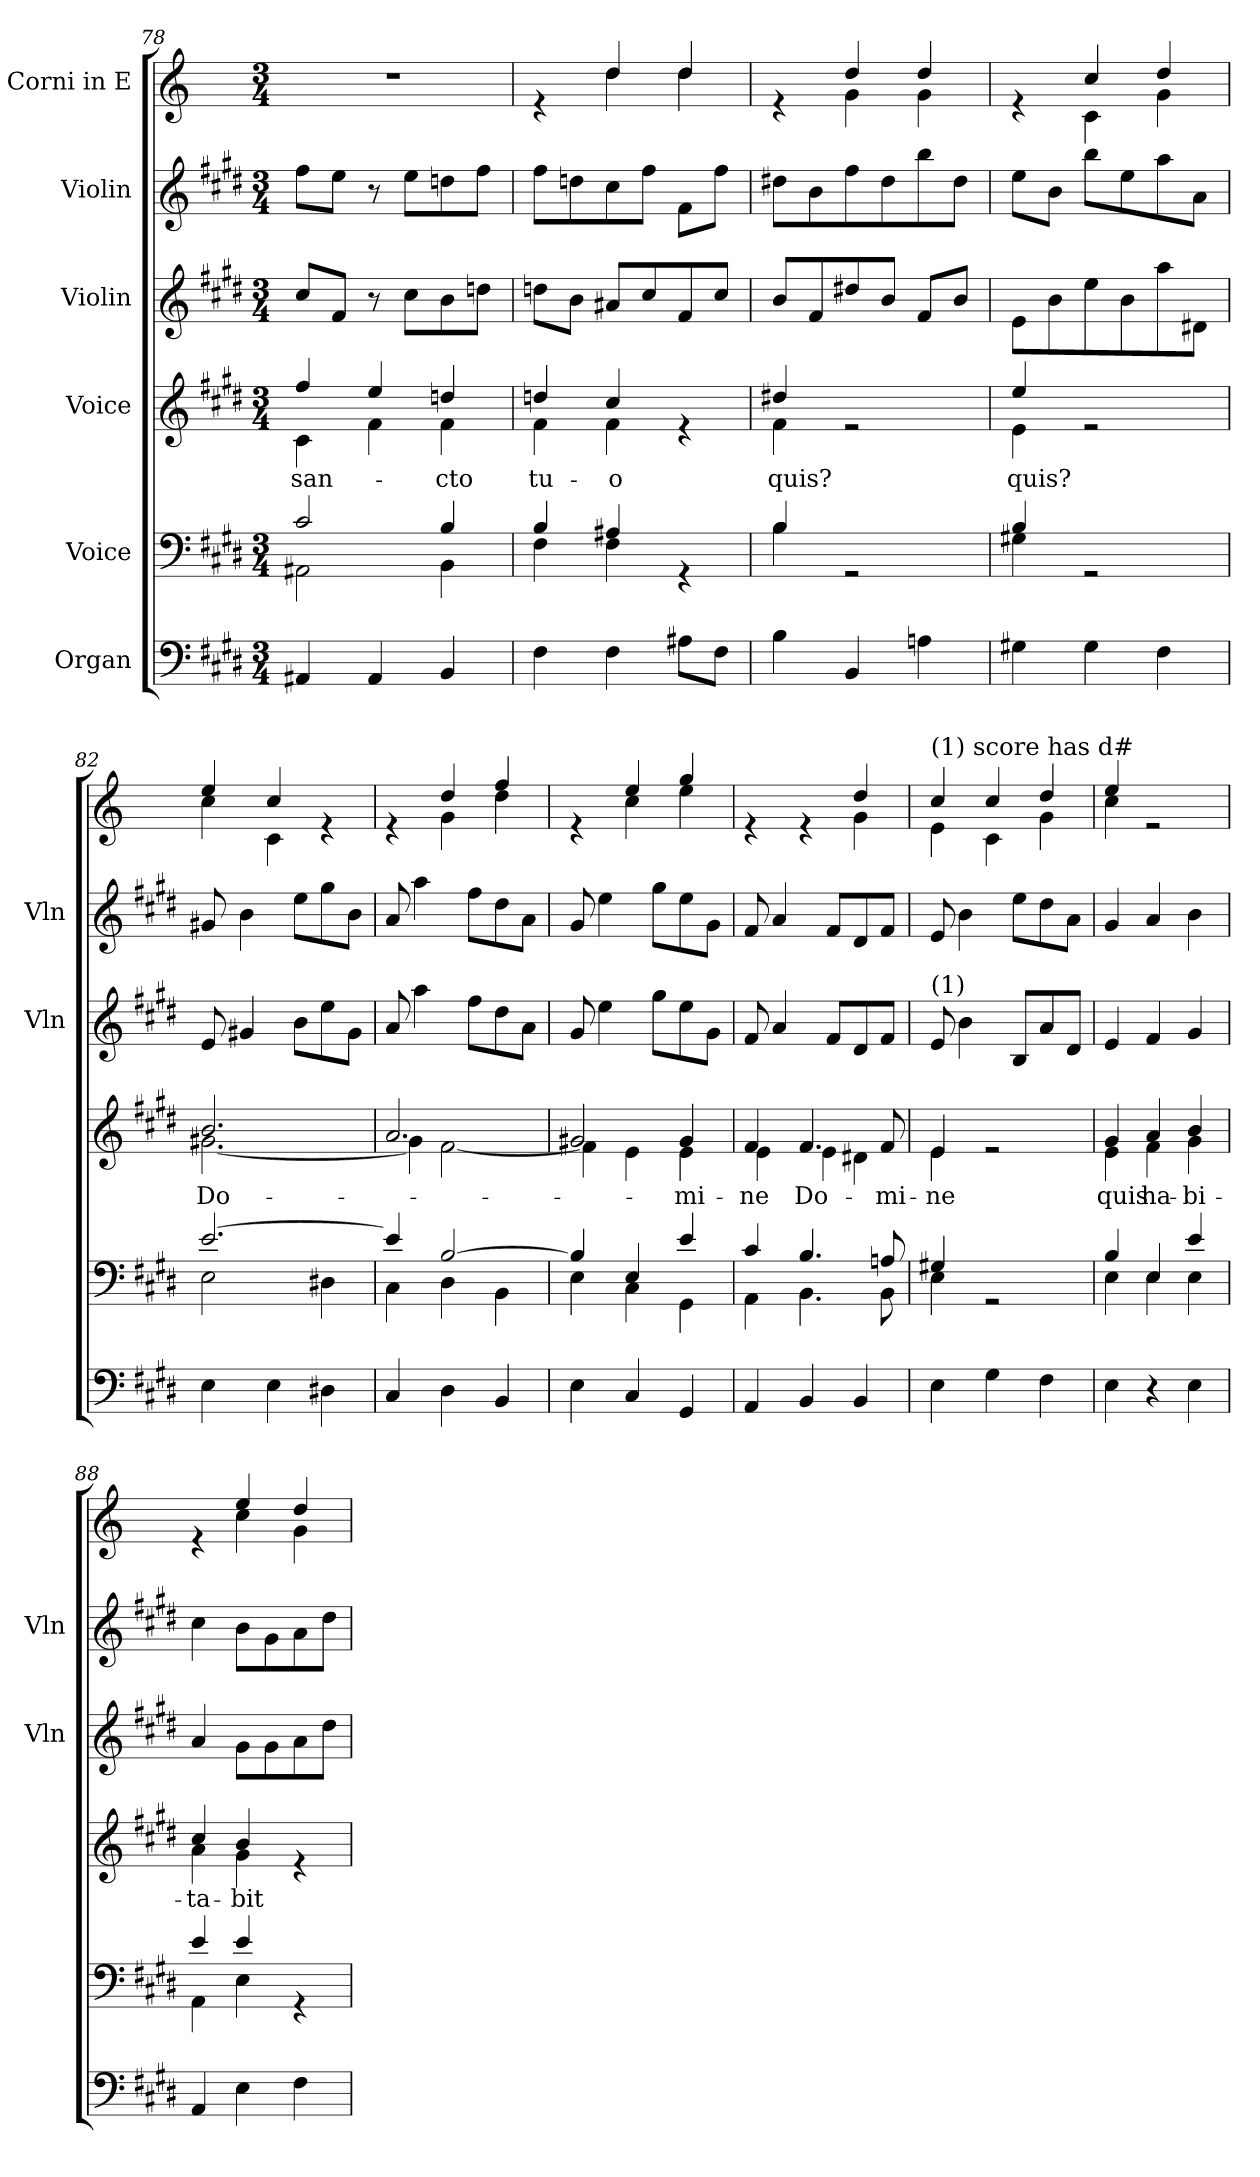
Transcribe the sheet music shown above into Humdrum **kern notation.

**kern	**kern	**kern	**text	**kern	**kern	**kern
*part6	*part5	*part4	*part4	*part3	*part2	*part1
*staff6	*staff5	*staff4	*staff4	*staff3	*staff2	*staff1
*I"Organ	*I"Voice	*I"Voice	*	*I"Violin	*I"Violin	*I"Corni in E
*	*	*	*	*I'Vln	*I'Vln	*
!!LO:LB:g=z
*clefF4	*clefF4	*clefG2	*	*clefG2	*clefG2	*clefG2
*	*	*	*	*	*	*ITrd5c8
*k[f#c#g#d#]	*k[f#c#g#d#]	*k[f#c#g#d#]	*	*k[f#c#g#d#]	*k[f#c#g#d#]	*k[f#c#g#d#]
*M3/4	*M3/4	*M3/4	*	*M3/4	*M3/4	*M3/4
=78	=78	=78	=78	=78	=78	=78
*	*^	*	*	*	*	*
!	!	!	!	!LO:LY:b	!	!	!
*	*	*	*^	*	*	*	*
4AA#X/	2c#/	2AA#X\	4ff#/	4c#\	san-	8cc#/L	8ff#\L	2.r
.	.	.	.	.	.	8f#/J	8ee\J	.
4AA#/	.	.	4ee/	4f#\	.	8r	8r	.
.	.	.	.	.	.	8cc#\L	8ee\L	.
!	!	!	!	!	!LO:LY:b	!	!	!
4BB/	4B/	4BB\	4ddn/	4f#\	-cto	8b\	8ddn\	.
.	.	.	.	.	.	8ddn\J	8ff#\J	.
=79	=79	=79	=79	=79	=79	=79	=79	=79
!	!	!	!	!	!LO:LY:b	!	!	!
*	*	*	*	*	*	*	*	*^
4F#\	4B/	4F#\	4ddn/	4f#\	tu-	8ddn\L	8ff#\L	4re	4ryy
.	.	.	.	.	.	8b\J	8ddn\	.	.
!	!	!	!	!	!LO:LY:b	!	!	!	!
4F#\	4A#X/	4F#\	4cc#/	4f#\	-o	8a#X/L	8cc#\	4f#/	4f#\
.	.	.	.	.	.	8cc#/	8ff#\J	.	.
8A#X\L	4rGG	4ryy	4re	4ryy	.	8f#/	8f#\L	4f#/	4f#\
8F#\J	.	.	.	.	.	8cc#/J	8ff#\J	.	.
=80	=80	=80	=80	=80	=80	=80	=80	=80	=80
!	!	!	!	!	!LO:LY:b	!	!	!	!
4B\	4B/	4B\	4dd#X/	4f#\	quis?	8b/L	8dd#X\L	4re	4ryy
.	.	.	.	.	.	8f#/	8b\	.	.
4BB/	2rGG	2ryy	2re	2ryy	.	8dd#X/	8ff#\	4f#/	4B\
.	.	.	.	.	.	8b/J	8dd#\	.	.
4An\	.	.	.	.	.	8f#/L	8bb\	4f#/	4B\
.	.	.	.	.	.	8b/J	8dd#\J	.	.
=81	=81	=81	=81	=81	=81	=81	=81	=81	=81
!	!	!	!	!	!LO:LY:b	!	!	!	!
4G#X\	4B/	4G#X\	4ee/	4e\	quis?	8e\L	8ee\L	4re	4ryy
.	.	.	.	.	.	8b\	8b\J	.	.
4G#\	2rGG	2ryy	2re	2ryy	.	8ee\	8bb\L	4e/	4E\
.	.	.	.	.	.	8b\	8ee\	.	.
4F#\	.	.	.	.	.	8aa\	8aa\	4f#/	4B\
.	.	.	.	.	.	8d#X\J	8a\J	.	.
=82	=82	=82	=82	=82	=82	=82	=82	=82	=82
!	!	!	!	!	!LO:LY:b	!	!	!	!
4E\	[2.e/	2E\	2.b/	[2.g#X\	Do-	8e/	8g#X/	4g#/	4e\
.	.	.	.	.	.	4g#X/	4b\	.	.
4E\	.	.	.	.	.	.	.	4e/	4E\
.	.	.	.	.	.	8b\L	8ee\L	.	.
4D#X\	.	4D#X\	.	.	.	8ee\	8gg#\	4re	4ryy
.	.	.	.	.	.	8g#\J	8b\J	.	.
!!LO:PB:g=z	!!
=83	=83	=83	=83	=83	=83	=83	=83	=83	=83
4C#/	4e/]	4C#\	2.a/	4g#\]	.	8a/	8a/	4re	4ryy
.	.	.	.	.	.	4aa\	4aa\	.	.
4D#\	[2B/	4D#\	.	[2f#\	.	.	.	4f#/	4B\
.	.	.	.	.	.	8ff#\L	8ff#\L	.	.
4BB/	.	4BB\	.	.	.	8dd#\	8dd#\	4a/	4f#\
.	.	.	.	.	.	8a\J	8a\J	.	.
=84	=84	=84	=84	=84	=84	=84	=84	=84	=84
4E\	4B/]	4E\	2g#X/	4f#\]	.	8g#/	8g#/	4re	4ryy
.	.	.	.	.	.	4ee\	4ee\	.	.
4C#/	4E/	4C#\	.	4e\	.	.	.	4g#/	4e\
.	.	.	.	.	.	8gg#\L	8gg#\L	.	.
!	!	!	!	!	!LO:LY:b	!	!	!	!
4GG#/	4e/	4GG#\	4g#/	4e\	-mi-	8ee\	8ee\	4b/	4g#\
.	.	.	.	.	.	8g#\J	8g#\J	.	.
=85	=85	=85	=85	=85	=85	=85	=85	=85	=85
!	!	!	!	!	!LO:LY:b	!	!	!	!
4AA/	4c#/	4AA\	4f#/	4e\	-ne	8f#/	8f#/	4re	2ryy
.	.	.	.	.	.	4a/	4a/	.	.
!	!	!	!	!	!LO:LY:b	!	!	!	!
4BB/	4.B/	4.BB\	4.f#/	4e\	Do-	.	.	4re	.
.	.	.	.	.	.	8f#/L	8f#/L	.	.
4BB/	.	.	.	4d#X\	.	8d#/	8d#/	4f#/	4B\
!	!	!	!	!	!LO:LY:b	!	!	!	!
.	8An/	8BB\	8f#/	.	-mi-	8f#/J	8f#/J	.	.
=86	=86	=86	=86	=86	=86	=86	=86	=86	=86
!	!	!	!	!	!	!	!	!LO:TX:a:t=(1) score has d#	!
!	!	!	!	!	!	!LO:TX:a:t=(1)	!	!	!
!	!	!	!	!	!LO:LY:b	!	!	!	!
4E\	4G#X/	4E\	4e/	4e\	-ne	8e/	8e/	4e/	4G#\
.	.	.	.	.	.	4b\	4b\	.	.
4G#\	2rGG	2ryy	2re	2ryy	.	.	.	4e/	4E\
.	.	.	.	.	.	8B/L	8ee\L	.	.
4F#\	.	.	.	.	.	8a/	8dd#\	4f#/	4B\
.	.	.	.	.	.	8d#/J	8a\J	.	.
=87	=87	=87	=87	=87	=87	=87	=87	=87	=87
!	!	!	!	!	!LO:LY:b	!	!	!	!
4E\	4B/	4E\	4g#/	4e\	quis	4e/	4g#/	4g#/	4e\
!	!	!	!	!	!LO:LY:b	!	!	!	!
4r	4E/	4E\	4a/	4f#\	ha-	4f#/	4a/	2re	2ryy
!	!	!	!	!	!LO:LY:b	!	!	!	!
4E\	4e/	4E\	4b/	4g#\	-bi-	4g#/	4b\	.	.
=88	=88	=88	=88	=88	=88	=88	=88	=88	=88
!	!	!	!	!	!LO:LY:b	!	!	!	!
4AA/	4e/	4AA\	4cc#/	4a\	-ta-	4a/	4cc#\	4re	4ryy
!	!	!	!	!	!LO:LY:b	!	!	!	!
4E\	4e/	4E\	4b/	4g#\	-bit	8g#\L	8b\L	4g#/	4e\
.	.	.	.	.	.	8g#\	8g#\	.	.
4F#\	4rGG	4ryy	4re	4ryy	.	8a\	8a\	4f#/	4B\
.	.	.	.	.	.	8dd#\J	8dd#\J	.	.
*	*v	*v	*	*	*	*	*	*v	*v
*	*	*v	*v	*	*	*	*
=	=	=	=	=	=	=
*-	*-	*-	*-	*-	*-	*-
